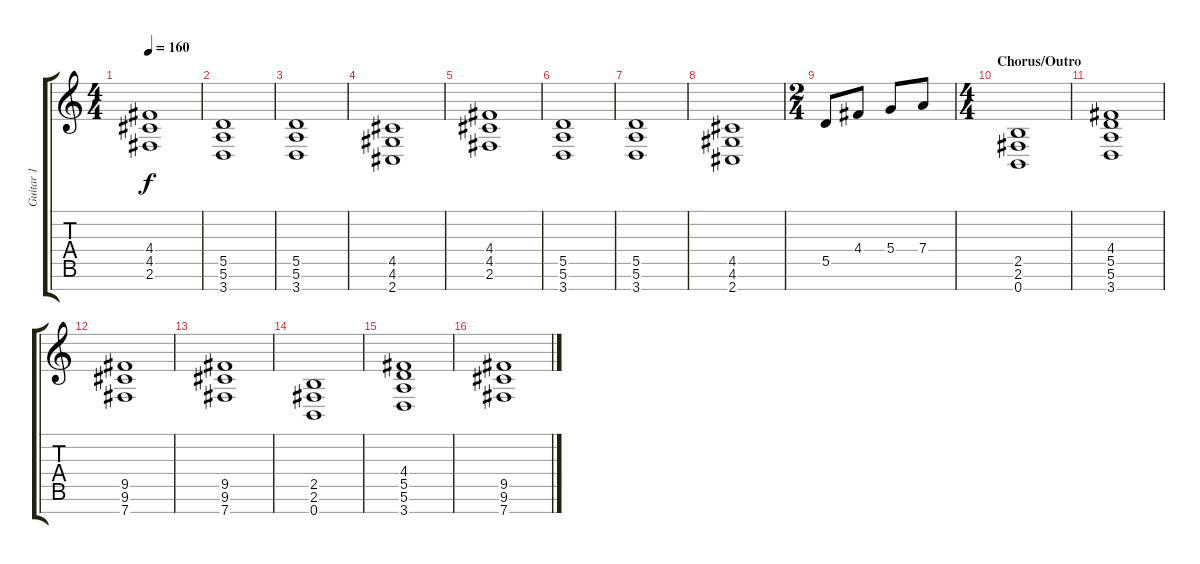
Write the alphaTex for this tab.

\track ("Guitar 1" "Guitar 1") {instrument distortionguitar}
\staff {score tabs}
\tuning (E4 B3 Gb3 D3 A2 E2 B1) {hide}
\ts (4 4)
\tempo 160
\clef g2
\ks c
(4.4 4.5 2.6).1{dy f} |
(5.5 5.6 3.7).1 |
(5.5 5.6 3.7).1 |
(4.5 4.6 2.7).1 |
(4.4 4.5 2.6).1 |
(5.5 5.6 3.7).1 |
(5.5 5.6 3.7).1 |
(4.5 4.6 2.7).1 |
\ts (2 4)
5.5.8 4.4.8 5.4.8 7.4.8 |
\ts (4 4)
\section ("" "Chorus/Outro")
(2.5 2.6 0.7).1 |
(4.4 5.5 5.6 3.7).1 |
(9.5 9.6 7.7).1 |
(9.5 9.6 7.7).1 |
(2.5 2.6 0.7).1 |
(4.4 5.5 5.6 3.7).1 |
(9.5 9.6 7.7).1
